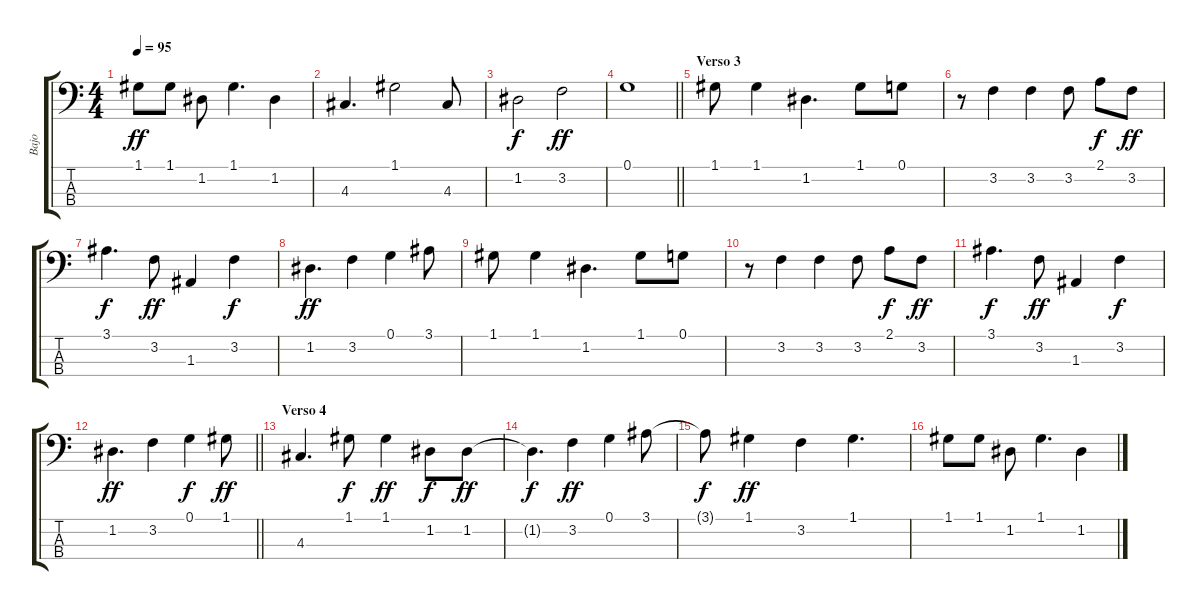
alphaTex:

\track ("Bajo" "Bajo") {instrument electricbassfinger}
\staff {score tabs}
\tuning (G2 D2 A1 E1) {hide}
\ts (4 4)
\tempo 95
\clef f4
\ks c
1.1.8{dy ff} 1.1.8 1.2.8 1.1.4{d} 1.2.4 |
4.3.4{d} 1.1.2 4.3.8 |
1.2.2{dy f} 3.2.2{dy ff} |
\barLineRight lightlight
0.1.1 |
\section ("" "Verso 3")
1.1.8 1.1.4 1.2.4{d} 1.1.8 0.1.8 |
r.8 3.2.4 3.2.4 3.2.8 2.1.8{dy f} 3.2.8{dy ff} |
3.1.4{d dy f} 3.2.8{dy ff} 1.3.4 3.2.4{dy f} |
1.2.4{d dy ff} 3.2.4 0.1.4 3.1.8 |
1.1.8 1.1.4 1.2.4{d} 1.1.8 0.1.8 |
r.8 3.2.4 3.2.4 3.2.8 2.1.8{dy f} 3.2.8{dy ff} |
3.1.4{d dy f} 3.2.8{dy ff} 1.3.4 3.2.4{dy f} |
\barLineRight lightlight
1.2.4{d dy ff} 3.2.4 0.1.4{dy f} 1.1.8{dy ff} |
\section ("" "Verso 4")
4.3.4{d} 1.1.8{dy f} 1.1.4{dy ff} 1.2.8{dy f} 1.2.8{dy ff} |
1.2{t}.4{d dy f} 3.2.4{dy ff} 0.1.4 3.1.8 |
3.1{t}.8{dy f} 1.1.4{dy ff} 3.2.4 1.1.4{d} |
1.1.8 1.1.8 1.2.8 1.1.4{d} 1.2.4
